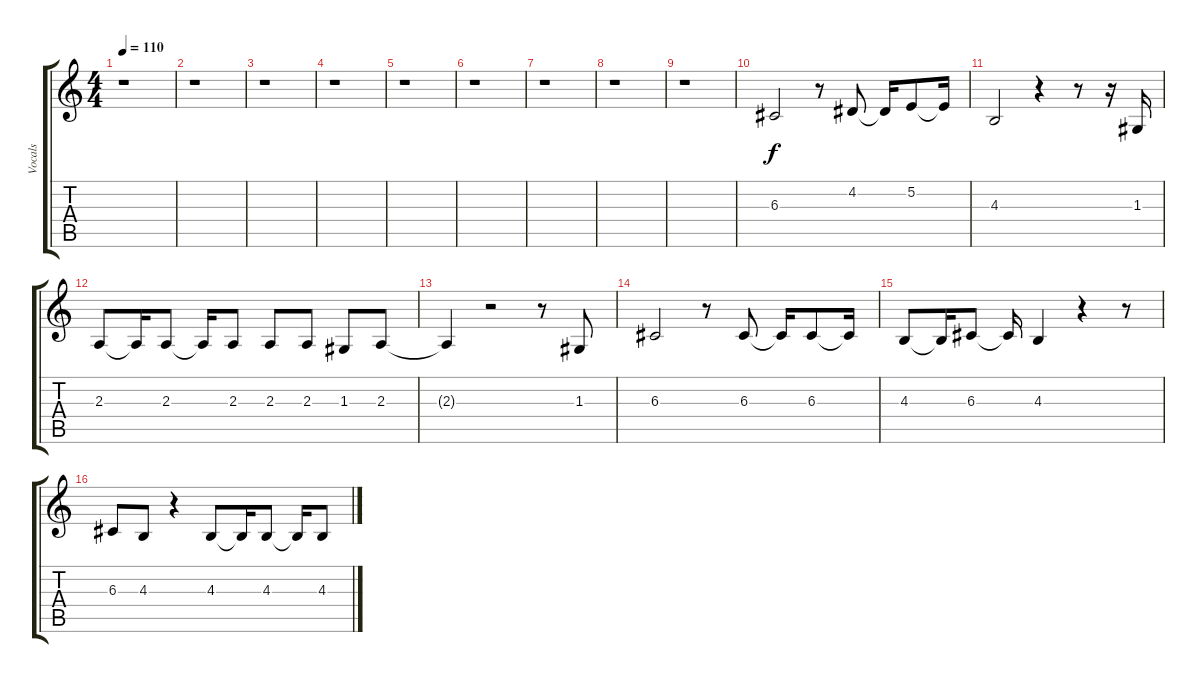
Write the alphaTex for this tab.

\track ("Vocals" "Vocals") {instrument lead6voice}
\staff {score tabs}
\tuning (E4 B3 G3 D3 A2 E2) {hide}
\ts (4 4)
\tempo 110
\clef g2
\ks c
r.1{dy f instrument lead6voice} |
r.1 |
r.1 |
r.1 |
r.1 |
r.1 |
r.1 |
r.1 |
r.1 |
6.3.2 r.8 4.2.8 4.2{t}.16 5.2.8 5.2{t}.16 |
4.3.2 r.4 r.8 r.16 1.3.16 |
2.3.8 2.3{t}.16 2.3.8 2.3{t}.16 2.3.8 2.3.8 2.3.8 1.3.8 2.3.8 |
2.3{t}.4 r.2 r.8 1.3.8 |
6.3.2 r.8 6.3.8 6.3{t}.16 6.3.8 6.3{t}.16 |
4.3.8 4.3{t}.16 6.3.8 6.3{t}.16 4.3.4 r.4 r.8 |
6.3.8 4.3.8 r.4 4.3.8 4.3{t}.16 4.3.8 4.3{t}.16 4.3.8
